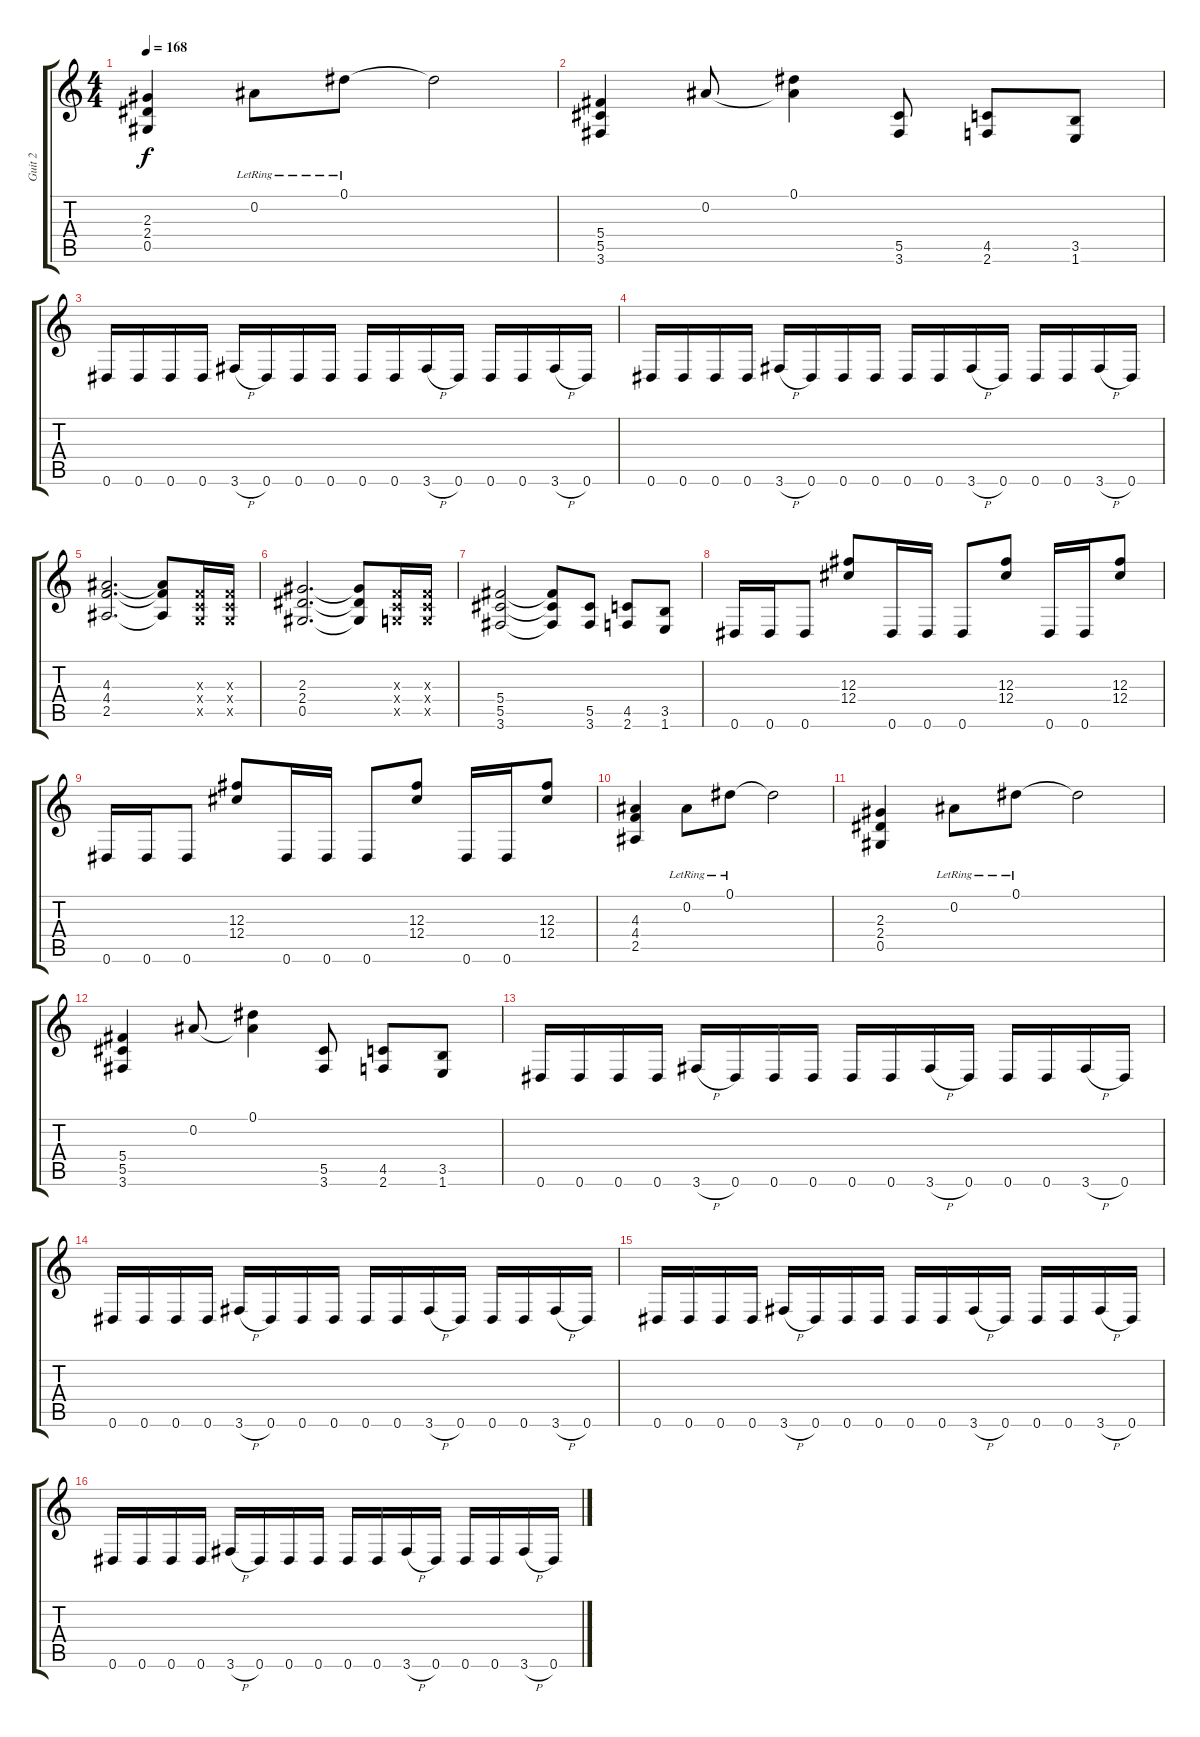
\track ("Guit 2" "Guit 2") {instrument distortionguitar}
\staff {score tabs}
\tuning (Eb4 Bb3 Gb3 Db3 Ab2 Eb2) {hide}
\ts (4 4)
\tempo 168
\clef g2
\ks c
(2.3 2.4 0.5).4{dy f} 0.2{lr}.8 0.1{lr}.8 0.1{t}.2 |
(5.4 5.5 3.6).4 0.2.8 (0.1 0.2{t}).4 (5.5 3.6).8 (4.5 2.6).8 (3.5 1.6).8 |
0.6.16 0.6.16 0.6.16 0.6.16 3.6{h}.16 0.6.16 0.6.16 0.6.16 0.6.16 0.6.16 3.6{h}.16 0.6.16 0.6.16 0.6.16 3.6{h}.16 0.6.16 |
0.6.16 0.6.16 0.6.16 0.6.16 3.6{h}.16 0.6.16 0.6.16 0.6.16 0.6.16 0.6.16 3.6{h}.16 0.6.16 0.6.16 0.6.16 3.6{h}.16 0.6.16 |
(4.3 4.4 2.5).2{d} (4.3{t} 4.4{t} 2.5{t}).8 (-1.3{x} -1.4{x} -1.5{x}).16 (-1.3{x} -1.4{x} -1.5{x}).16 |
(2.3 2.4 0.5).2{d} (2.3{t} 2.4{t} 0.5{t}).8 (-1.3{x} -1.4{x} -1.5{x}).16 (-1.3{x} -1.4{x} -1.5{x}).16 |
(5.4 5.5 3.6).2 (5.4{t} 5.5{t} 3.6{t}).8 (5.5 3.6).8 (4.5 2.6).8 (3.5 1.6).8 |
0.6.16 0.6.16 0.6.8 (12.3 12.4).8 0.6.16 0.6.16 0.6.8 (12.3 12.4).8 0.6.16 0.6.16 (12.3 12.4).8 |
0.6.16 0.6.16 0.6.8 (12.3 12.4).8 0.6.16 0.6.16 0.6.8 (12.3 12.4).8 0.6.16 0.6.16 (12.3 12.4).8 |
(4.3 4.4 2.5).4 0.2{lr}.8 0.1{lr}.8 0.1{t}.2 |
(2.3 2.4 0.5).4 0.2{lr}.8 0.1{lr}.8 0.1{t}.2 |
(5.4 5.5 3.6).4 0.2.8 (0.1 0.2{t}).4 (5.5 3.6).8 (4.5 2.6).8 (3.5 1.6).8 |
0.6.16 0.6.16 0.6.16 0.6.16 3.6{h}.16 0.6.16 0.6.16 0.6.16 0.6.16 0.6.16 3.6{h}.16 0.6.16 0.6.16 0.6.16 3.6{h}.16 0.6.16 |
0.6.16 0.6.16 0.6.16 0.6.16 3.6{h}.16 0.6.16 0.6.16 0.6.16 0.6.16 0.6.16 3.6{h}.16 0.6.16 0.6.16 0.6.16 3.6{h}.16 0.6.16 |
0.6.16 0.6.16 0.6.16 0.6.16 3.6{h}.16 0.6.16 0.6.16 0.6.16 0.6.16 0.6.16 3.6{h}.16 0.6.16 0.6.16 0.6.16 3.6{h}.16 0.6.16 |
0.6.16 0.6.16 0.6.16 0.6.16 3.6{h}.16 0.6.16 0.6.16 0.6.16 0.6.16 0.6.16 3.6{h}.16 0.6.16 0.6.16 0.6.16 3.6{h}.16 0.6.16
